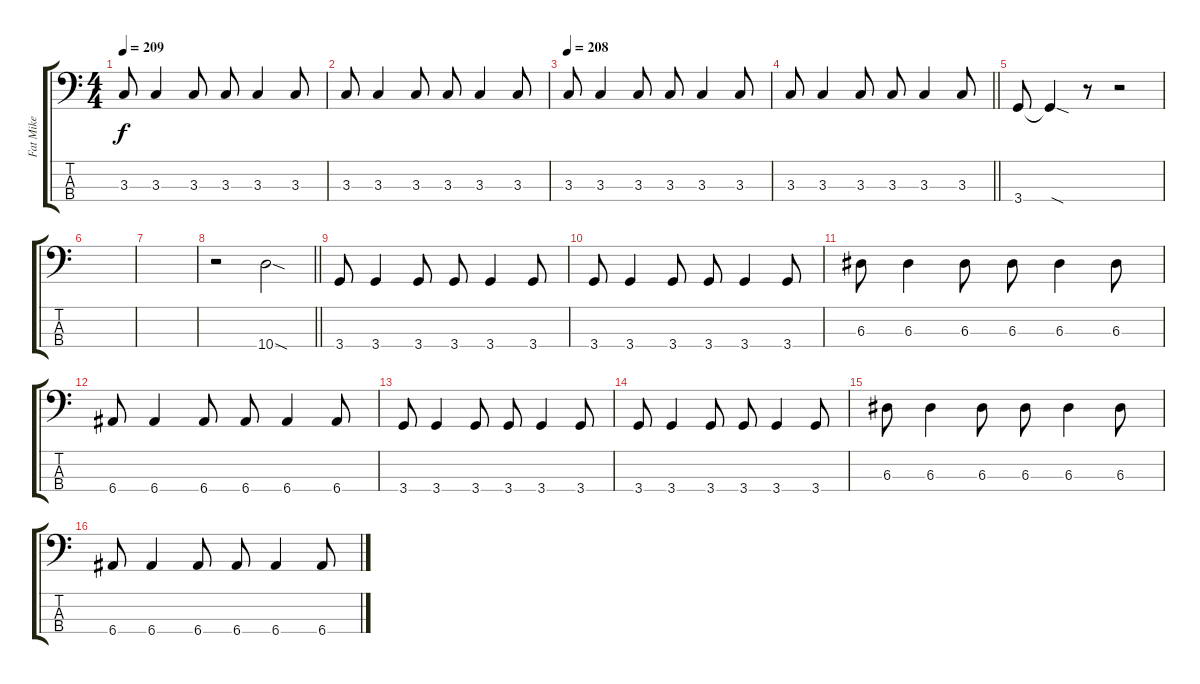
\track ("Fat Mike" "Fat Mike") {instrument electricbasspick}
\staff {score tabs}
\tuning (G2 D2 A1 E1) {hide}
\ts (4 4)
\tempo 209
\clef f4
\ks c
3.3.8{dy f} 3.3.4 3.3.8 3.3.8 3.3.4 3.3.8 |
3.3.8 3.3.4 3.3.8 3.3.8 3.3.4 3.3.8 |
\tempo 208
3.3.8 3.3.4 3.3.8 3.3.8 3.3.4 3.3.8 |
\barLineRight lightlight
3.3.8 3.3.4 3.3.8 3.3.8 3.3.4 3.3.8 |
\section ("" "")
3.4.8 3.4{sod t}.4 r.8 r.2 |
|
|
\barLineRight lightlight
r.2 10.4{sod}.2 |
\section ("" "")
3.4.8 3.4.4 3.4.8 3.4.8 3.4.4 3.4.8 |
3.4.8 3.4.4 3.4.8 3.4.8 3.4.4 3.4.8 |
6.3.8 6.3.4 6.3.8 6.3.8 6.3.4 6.3.8 |
6.4.8 6.4.4 6.4.8 6.4.8 6.4.4 6.4.8 |
3.4.8 3.4.4 3.4.8 3.4.8 3.4.4 3.4.8 |
3.4.8 3.4.4 3.4.8 3.4.8 3.4.4 3.4.8 |
6.3.8 6.3.4 6.3.8 6.3.8 6.3.4 6.3.8 |
6.4.8 6.4.4 6.4.8 6.4.8 6.4.4 6.4.8
